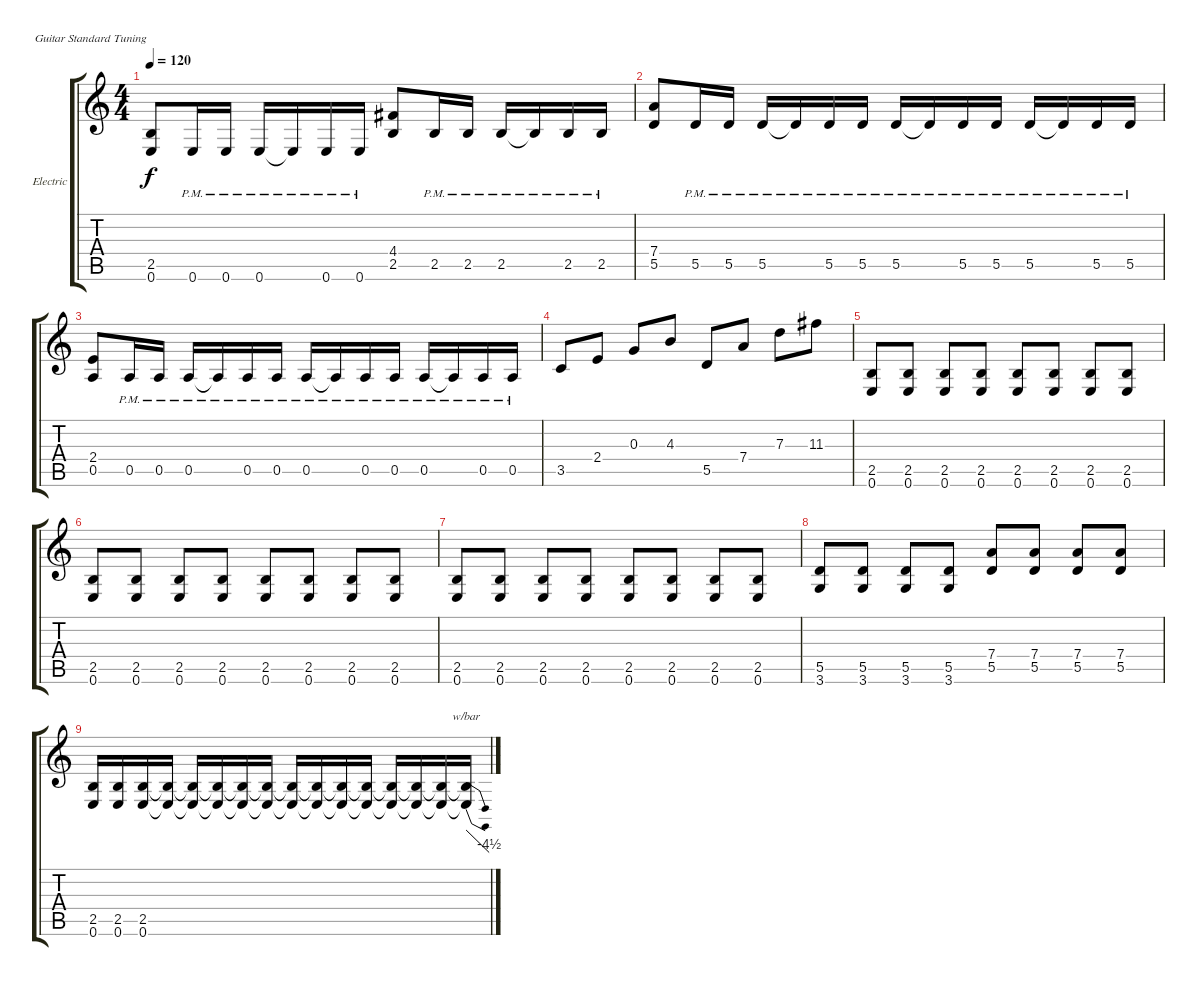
\defaultSystemsLayout 4
\bracketExtendMode groupsimilarinstruments
\firstSystemTrackNameOrientation horizontal
\otherSystemsTrackNameOrientation horizontal
\track ("Electric Guitar" "Electric") {instrument distortionguitar}
\staff {score tabs}
\tuning (E4 B3 G3 D3 A2 E2)
\ts (4 4)
\tempo 120
\clef g2
\scale
0.333333
\ks c
(0.6 2.5).8{dy f} 0.6{pm}.16 0.6{pm}.16 0.6{pm}.16 0.6{pm t}.16 0.6{pm}.16 0.6{pm}.16 (2.5 4.4).8 2.5{pm}.16 2.5{pm}.16 2.5{pm}.16 2.5{pm t}.16 2.5{pm}.16 2.5{pm}.16 |
\scale
0.333333 (5.5 7.4).8 5.5{pm}.16 5.5{pm}.16 5.5{pm}.16 5.5{pm t}.16 5.5{pm}.16 5.5{pm}.16 5.5{pm}.16 5.5{pm t}.16 5.5{pm}.16 5.5{pm}.16 5.5{pm}.16 5.5{pm t}.16 5.5{pm}.16 5.5{pm}.16 |
\scale
0.333333 (0.5 2.4).8 0.5{pm}.16 0.5{pm}.16 0.5{pm}.16 0.5{pm t}.16 0.5{pm}.16 0.5{pm}.16 0.5{pm}.16 0.5{pm t}.16 0.5{pm}.16 0.5{pm}.16 0.5{pm}.16 0.5{pm t}.16 0.5{pm}.16 0.5{pm}.16 |
\scale
0.333333 3.5.8 2.4.8 0.3.8 4.3.8 5.5.8 7.4.8 7.3.8 11.3.8 |
\scale
0.333333 (2.5 0.6).8 (0.6 2.5).8 (2.5 0.6).8 (2.5 0.6).8 (2.5 0.6).8 (0.6 2.5).8 (2.5 0.6).8 (0.6 2.5).8 |
\scale
0.333333 (2.5 0.6).8 (0.6 2.5).8 (2.5 0.6).8 (2.5 0.6).8 (2.5 0.6).8 (0.6 2.5).8 (2.5 0.6).8 (0.6 2.5).8 |
\scale
0.333333 (2.5 0.6).8 (0.6 2.5).8 (2.5 0.6).8 (2.5 0.6).8 (2.5 0.6).8 (0.6 2.5).8 (2.5 0.6).8 (0.6 2.5).8 |
\scale
0.333333 (5.5 3.6).8 (3.6 5.5).8 (5.5 3.6).8 (5.5 3.6).8 (5.5 7.4).8 (5.5 7.4).8 (5.5 7.4).8 (5.5 7.4).8 |
\scale
0.333333 (0.6 2.5).16 (2.5 0.6).16 (2.5 0.6).16 (2.5{t} 0.6{t}).16 (2.5{t} 0.6{t}).16 (2.5{t} 0.6{t}).16 (2.5{t} 0.6{t}).16 (2.5{t} 0.6{t}).16 (2.5{t} 0.6{t}).16 (2.5{t} 0.6{t}).16 (2.5{t} 0.6{t}).16 (2.5{t} 0.6{t}).16 (2.5{t} 0.6{t}).16 (2.5{t} 0.6{t}).16 (2.5{t} 0.6{t}).16 (2.5{t} 0.6{t}).16{tbe (dive default 0 0 43.199999999999996 -18)}
